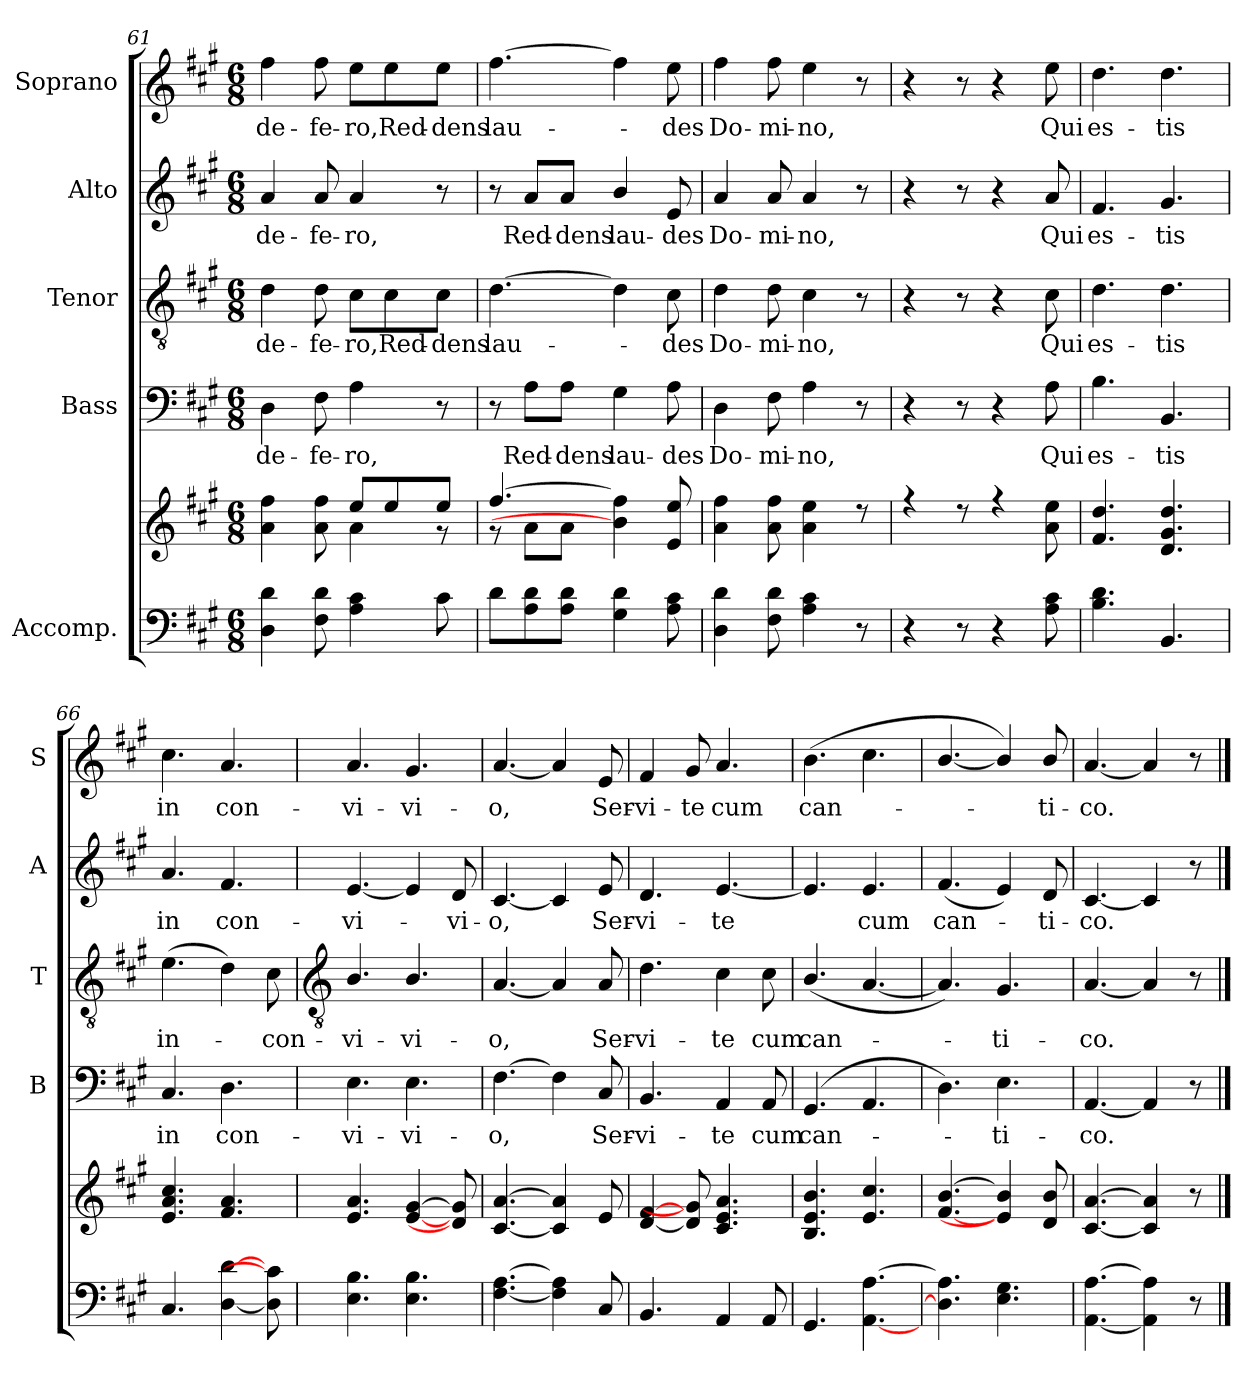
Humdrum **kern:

**kern	**kern	**kern	**text	**kern	**text	**kern	**text	**kern	**text
*part5	*part5	*part4	*part4	*part3	*part3	*part2	*part2	*part1	*part1
*staff6	*staff5	*staff4	*staff4	*staff3	*staff3	*staff2	*staff2	*staff1	*staff1
*I"Accomp.	*	*I"Bass	*	*I"Tenor	*	*I"Alto	*	*I"Soprano	*
*	*	*I'B	*	*I'T	*	*I'A	*	*I'S	*
*clefF4	*clefG2	*clefF4	*	*clefGv2	*	*clefG2	*	*clefG2	*
*k[f#c#g#]	*k[f#c#g#]	*k[f#c#g#]	*	*k[f#c#g#]	*	*k[f#c#g#]	*	*k[f#c#g#]	*
*A:	*A:	*A:	*	*A:	*	*A:	*	*A:	*
*M6/8	*M6/8	*M6/8	*	*M6/8	*	*M6/8	*	*M6/8	*
=61	=61	=61	=61	=61	=61	=61	=61	=61	=61
*	*^	*	*	*	*	*	*	*	*
!	!	!	!	!LO:LY:b	!	!LO:LY:b	!	!LO:LY:b	!	!LO:LY:b
4D 4d	4a\ 4ff#\	4.ryy	4D	de-	4d	de-	4a	de-	4ff#	de-
!	!	!	!	!LO:LY:b	!	!LO:LY:b	!	!LO:LY:b	!	!LO:LY:b
8F# 8d	8a\ 8ff#\	.	8F#	-fe-	8d	-fe-	8a	-fe-	8ff#	-fe-
!	!	!	!	!LO:LY:b	!	!LO:LY:b	!	!LO:LY:b	!	!LO:LY:b
4A 4c#	8ee/L	4a\	4A	-ro,	8c#\L	-ro,	4a	-ro,	8ee\L	-ro,
!	!	!	!	!	!	!LO:LY:b	!	!	!	!LO:LY:b
.	8ee/	.	.	.	8c#\	Red-	.	.	8ee\	Red-
!	!	!	!	!	!	!LO:LY:b	!	!	!	!LO:LY:b
8c#	8ee/J	8r	8r	.	8c#\J	-dens	8r	.	8ee\J	-dens
=62	=62	=62	=62	=62	=62	=62	=62	=62	=62	=62
!	!	!	!	!	!	!LO:LY:b	!	!	!	!LO:LY:b
8dL	[4.ff#/	8r	8r	.	[4.d	lau-	8r	.	[4.ff#	lau-
!	!	!	!	!LO:LY:b	!	!	!	!LO:LY:b	!	!
8A 8d	.	8a\L	8A\L	Red-	.	.	8a/L	Red-	.	.
!	!	!	!	!LO:LY:b	!	!	!	!LO:LY:b	!	!
8A 8dJ	.	8a\J	8A\J	-dens	.	.	8a/J	-dens	.	.
!	!	!	!	!LO:LY:b	!	!	!	!LO:LY:b	!	!
4G# 4d	4b\] 4ff#\]	4.ryy	4G#	lau-	4d]	.	4b/	lau-	4ff#]	.
!	!	!	!	!LO:LY:b	!	!LO:LY:b	!	!LO:LY:b	!	!LO:LY:b
8A 8c#	8e/ 8ee/	.	8A	-des	8c#	des	8e	-des	8ee	des
=63	=63	=63	=63	=63	=63	=63	=63	=63	=63	=63
!	!	!LO:N:vis=1	!	!LO:LY:b	!	!LO:LY:b	!	!LO:LY:b	!	!LO:LY:b
4D 4d	4a\ 4ff#\	2.ryy	4D	Do-	4d	Do-	4a	Do-	4ff#	Do-
!	!	!	!	!LO:LY:b	!	!LO:LY:b	!	!LO:LY:b	!	!LO:LY:b
8F# 8d	8a\ 8ff#\	.	8F#	-mi-	8d	-mi-	8a	-mi-	8ff#	-mi-
!	!	!	!	!LO:LY:b	!	!LO:LY:b	!	!LO:LY:b	!	!LO:LY:b
4A 4c#	4a\ 4ee\	.	4A	-no,	4c#	-no,	4a	-no,	4ee	-no,
8r	8r	.	8r	.	8r	.	8r	.	8r	.
=64	=64	=64	=64	=64	=64	=64	=64	=64	=64	=64
!	!	!LO:N:vis=1	!	!	!	!	!	!	!	!
4r	4r	2.ryy	4r	.	4r	.	4r	.	4r	.
8r	8r	.	8r	.	8r	.	8r	.	8r	.
4r	4r	.	4r	.	4r	.	4r	.	4r	.
!	!	!	!	!LO:LY:b	!	!LO:LY:b	!	!LO:LY:b	!	!LO:LY:b
8A 8c#	8a\ 8ee\	.	8A	Qui	8c#	Qui	8a	Qui	8ee	Qui
=65	=65	=65	=65	=65	=65	=65	=65	=65	=65	=65
!	!	!LO:N:vis=1	!	!LO:LY:b	!	!LO:LY:b	!	!LO:LY:b	!	!LO:LY:b
4.B 4.d	4.f#/ 4.dd/	2.ryy	4.B	es-	4.d	es-	4.f#	es-	4.dd	es-
!	!	!	!	!LO:LY:b	!	!LO:LY:b	!	!LO:LY:b	!	!LO:LY:b
4.BB	4.d/ 4.g#/ 4.dd/	.	4.BB	-tis	4.d	-tis	4.g#	-tis	4.dd	-tis
=66	=66	=66	=66	=66	=66	=66	=66	=66	=66	=66
!	!	!LO:N:vis=1	!	!LO:LY:b	!	!LO:LY:b	!	!LO:LY:b	!	!LO:LY:b
4.C#	4.e/ 4.a/ 4.cc#/	2.ryy	4.C#	in	(>4.e	in-	4.a	in	4.cc#	in
!	!	!	!	!LO:LY:b	!	!	!	!LO:LY:b	!	!LO:LY:b
[4D [4d	4.f#/ 4.a/	.	4.D	con-	4d)	.	4.f#	con-	4.a	con-
!	!	!	!	!	!	!LO:LY:b	!	!	!	!
8D] 8c#]	.	.	.	.	8c#	con-	.	.	.	.
*	*v	*v	*	*	*	*	*	*	*	*
!!LO:LB:g=z
=67	=67	=67	=67	=67	=67	=67	=67	=67	=67
*	*	*	*	*clefGv2	*	*	*	*	*
!	!	!	!LO:LY:b	!	!LO:LY:b	!	!LO:LY:b	!	!LO:LY:b
4.E 4.B	4.e 4.a	4.E	-vi-	4.B/	-vi-	[4.e	-vi-	4.a	-vi-
!	!	!	!LO:LY:b	!	!LO:LY:b	!	!	!	!LO:LY:b
4.E 4.B	[4e [4g#	4.E	-vi-	4.B/	-vi-	4e]	.	4.g#	-vi-
!	!	!	!	!	!	!	!LO:LY:b	!	!
.	8d] 8g#]	.	.	.	.	8d	vi-	.	.
=68	=68	=68	=68	=68	=68	=68	=68	=68	=68
!	!	!	!LO:LY:b	!	!LO:LY:b	!	!LO:LY:b	!	!LO:LY:b
[4.F# [4.A	[4.c# [4.a	[4.F#	-o,	[4.A	-o,	[4.c#	-o,	[4.a	-o,
4F#] 4A]	4c#] 4a]	4F#]	.	4A]	.	4c#]	.	4a]	.
!	!	!	!LO:LY:b	!	!LO:LY:b	!	!LO:LY:b	!	!LO:LY:b
8C#	8e	8C#	Ser-	8A	Ser-	8e	Ser-	8e	Ser-
=69	=69	=69	=69	=69	=69	=69	=69	=69	=69
!	!	!	!LO:LY:b	!	!LO:LY:b	!	!LO:LY:b	!	!LO:LY:b
4.BB	[4d [4f#	4.BB	-vi-	4.d	-vi-	4.d	-vi-	4f#	-vi-
!	!	!	!	!	!	!	!	!	!LO:LY:b
.	8d] 8g#]	.	.	.	.	.	.	8g#	-te
!	!	!	!LO:LY:b	!	!LO:LY:b	!	!LO:LY:b	!	!LO:LY:b
4AA	4.c# 4.e 4.a	4AA	-te	4c#	-te	[4.e	-te	4.a	cum
!	!	!	!LO:LY:b	!	!LO:LY:b	!	!	!	!
8AA	.	8AA	cum	8c#	cum	.	.	.	.
=70	=70	=70	=70	=70	=70	=70	=70	=70	=70
!	!	!	!LO:LY:b	!	!LO:LY:b	!	!	!	!LO:LY:b
4.GG#	4.B 4.e 4.b	(<4.GG#	can-	(<4.B/	can-	4.e]	.	(<4.b	can-
!	!	!	!	!	!	!	!LO:LY:b	!	!
[4.AA [4.A	4.e 4.cc#	4.AA	.	[4.A	.	4.e	cum	4.cc#	.
=71	=71	=71	=71	=71	=71	=71	=71	=71	=71
!	!	!	!	!	!	!	!LO:LY:b	!	!
4.D] 4.A]	[4.f#/ [4.b/	4.D)	.	4.A])	.	(<4.f#	can-	[4.b/	.
!	!	!	!LO:LY:b	!	!LO:LY:b	!	!	!	!
4.E 4.G#	4e/] 4b/]	4.E	ti-	4.G#	ti-	4e)	.	4b/])	.
!	!	!	!	!	!	!	!LO:LY:b	!	!LO:LY:b
.	8d/ 8b/	.	.	.	.	8d	ti-	8b/	ti-
=72	=72	=72	=72	=72	=72	=72	=72	=72	=72
!	!	!	!LO:LY:b	!	!LO:LY:b	!	!LO:LY:b	!	!LO:LY:b
[4.AA [4.A	[4.c# [4.a	[4.AA	-co.	[4.A	-co.	[4.c#	-co.	[4.a	-co.
4AA] 4A]	4c#] 4a]	4AA]	.	4A]	.	4c#]	.	4a]	.
8r	8r	8r	.	8r	.	8r	.	8r	.
==	==	==	==	==	==	==	==	==	==
*-	*-	*-	*-	*-	*-	*-	*-	*-	*-
